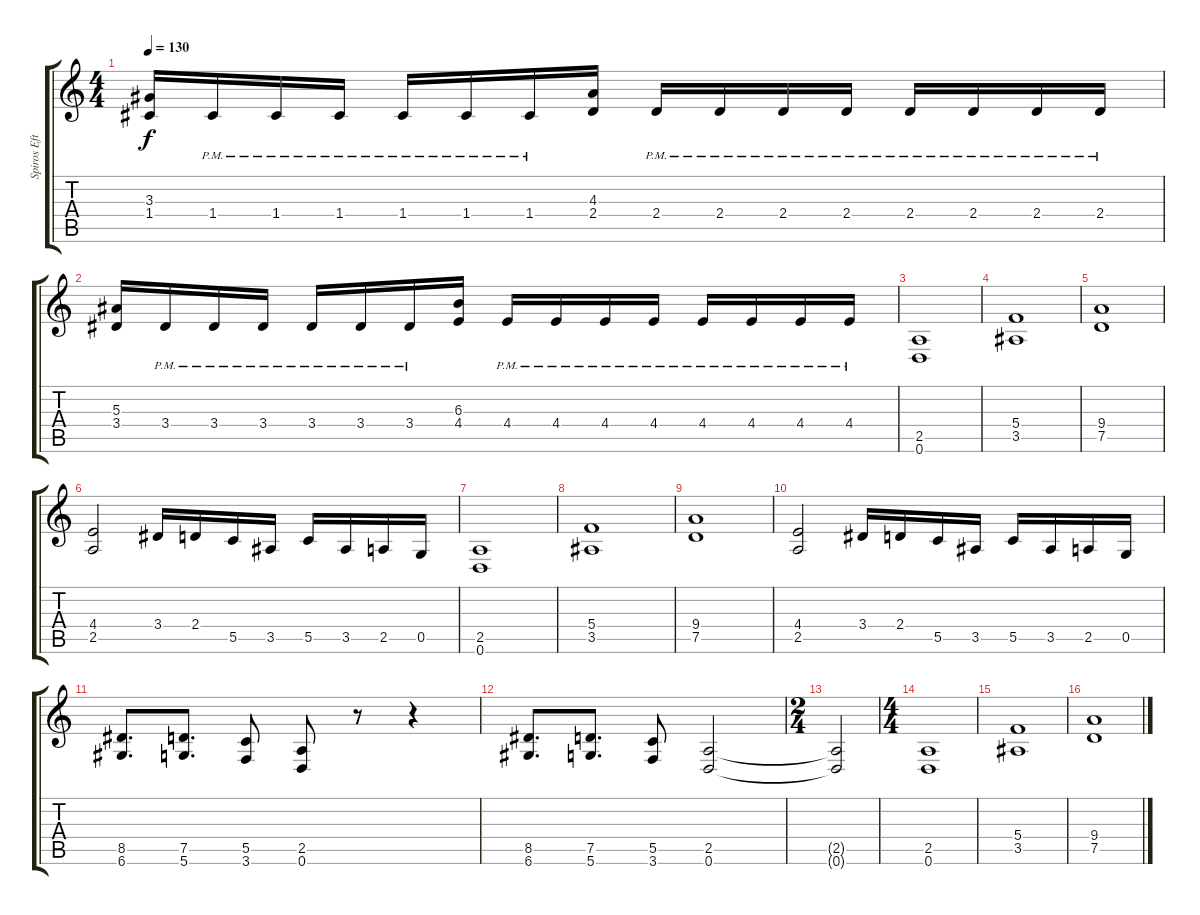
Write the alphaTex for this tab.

\track ("Spiros Efthimiadis" "Spiros Eft") {instrument distortionguitar}
\staff {score tabs}
\tuning (D4 A3 F3 C3 G2 D2) {hide}
\ts (4 4)
\tempo 130
\clef g2
\ks c
(3.3 1.4).16{dy f} 1.4{pm}.16 1.4{pm}.16 1.4{pm}.16 1.4{pm}.16 1.4{pm}.16 1.4{pm}.16 (4.3 2.4).16 2.4{pm}.16 2.4{pm}.16 2.4{pm}.16 2.4{pm}.16 2.4{pm}.16 2.4{pm}.16 2.4{pm}.16 2.4{pm}.16 |
(5.3 3.4).16 3.4{pm}.16 3.4{pm}.16 3.4{pm}.16 3.4{pm}.16 3.4{pm}.16 3.4{pm}.16 (6.3 4.4).16 4.4{pm}.16 4.4{pm}.16 4.4{pm}.16 4.4{pm}.16 4.4{pm}.16 4.4{pm}.16 4.4{pm}.16 4.4{pm}.16 |
(2.5 0.6).1 |
(5.4 3.5).1 |
(9.4 7.5).1 |
(4.4 2.5).2 3.4.16 2.4.16 5.5.16 3.5.16 5.5.16 3.5.16 2.5.16 0.5.16 |
(2.5 0.6).1 |
(5.4 3.5).1 |
(9.4 7.5).1 |
(4.4 2.5).2 3.4.16 2.4.16 5.5.16 3.5.16 5.5.16 3.5.16 2.5.16 0.5.16 |
(8.5 6.6).8{d} (7.5 5.6).8{d} (5.5 3.6).8 (2.5 0.6).8 r.8 r.4 |
(8.5 6.6).8{d} (7.5 5.6).8{d} (5.5 3.6).8 (2.5 0.6).2 |
\ts (2 4)
(2.5{t} 0.6{t}).2 |
\ts (4 4)
(2.5 0.6).1 |
(5.4 3.5).1 |
(9.4 7.5).1
